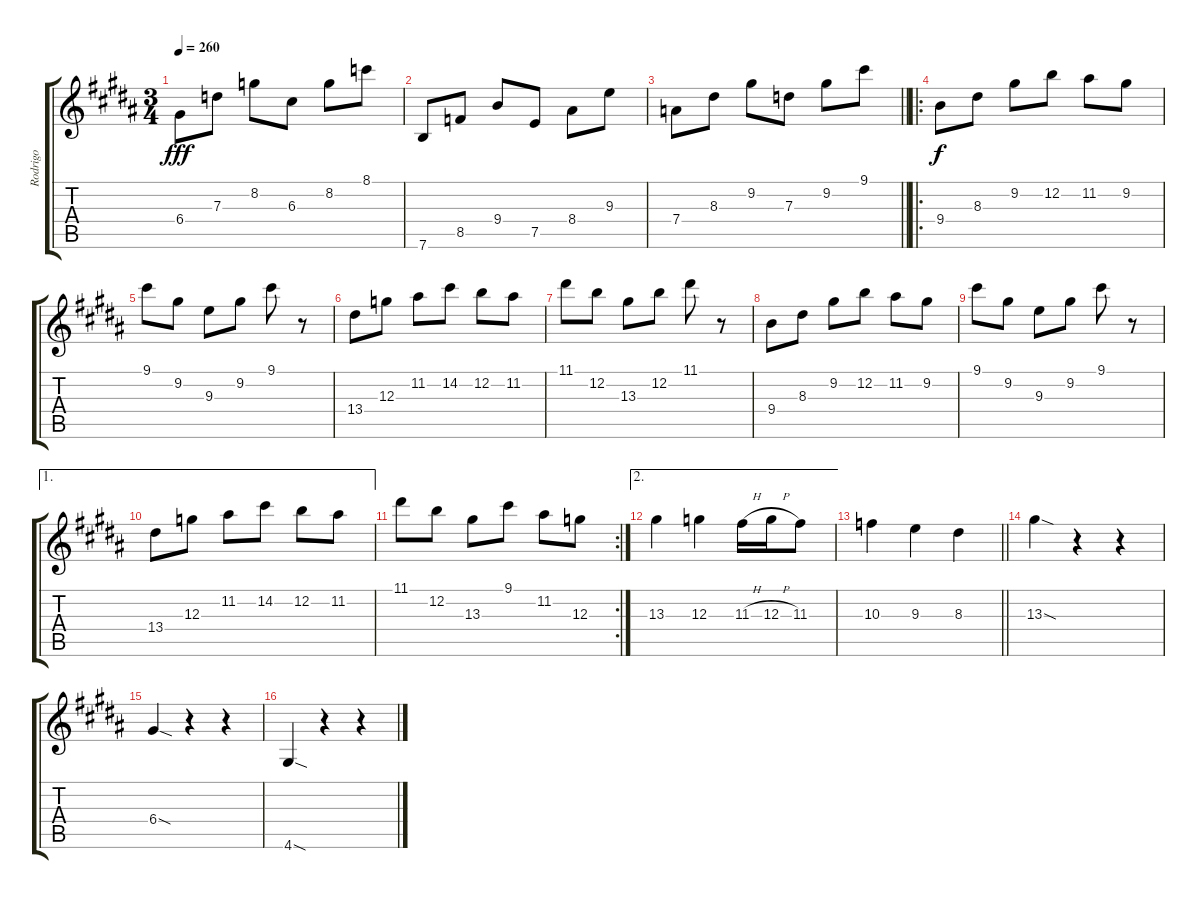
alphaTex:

\track ("Rodrigo" "Rodrigo") {instrument acousticguitarnylon}
\staff {score tabs}
\tuning (E4 B3 G3 D3 A2 E2) {hide}
\ts (3 4)
\tempo 260
\clef g2
\ks b
6.4.8{dy fff} 7.3.8 8.2.8 6.3.8 8.2.8 8.1.8 |
7.6.8 8.5.8 9.4.8 7.5.8 8.4.8 9.3.8 |
\barLineRight lightlight
7.4.8 8.3.8 9.2.8 7.3.8 9.2.8 9.1.8 |
\ro
9.4.8{dy f} 8.3.8 9.2.8 12.2.8 11.2.8 9.2.8 |
9.1.8 9.2.8 9.3.8 9.2.8 9.1.8 r.8 |
13.4.8 12.3.8 11.2.8 14.2.8 12.2.8 11.2.8 |
11.1.8 12.2.8 13.3.8 12.2.8 11.1.8 r.8 |
9.4.8 8.3.8 9.2.8 12.2.8 11.2.8 9.2.8 |
9.1.8 9.2.8 9.3.8 9.2.8 9.1.8 r.8 |
\ae 1
13.4.8 12.3.8 11.2.8 14.2.8 12.2.8 11.2.8 |
\rc 2
11.1.8 12.2.8 13.3.8 9.1.8 11.2.8 12.3.8 |
\ae 2
13.3.4 12.3.4 11.3{h}.16 12.3{h}.16 11.3.8 |
\barLineRight lightlight
10.3.4 9.3.4 8.3.4 |
13.3{sod}.4 r.4 r.4 |
6.4{sod}.4 r.4 r.4 |
4.6{sod}.4 r.4 r.4
